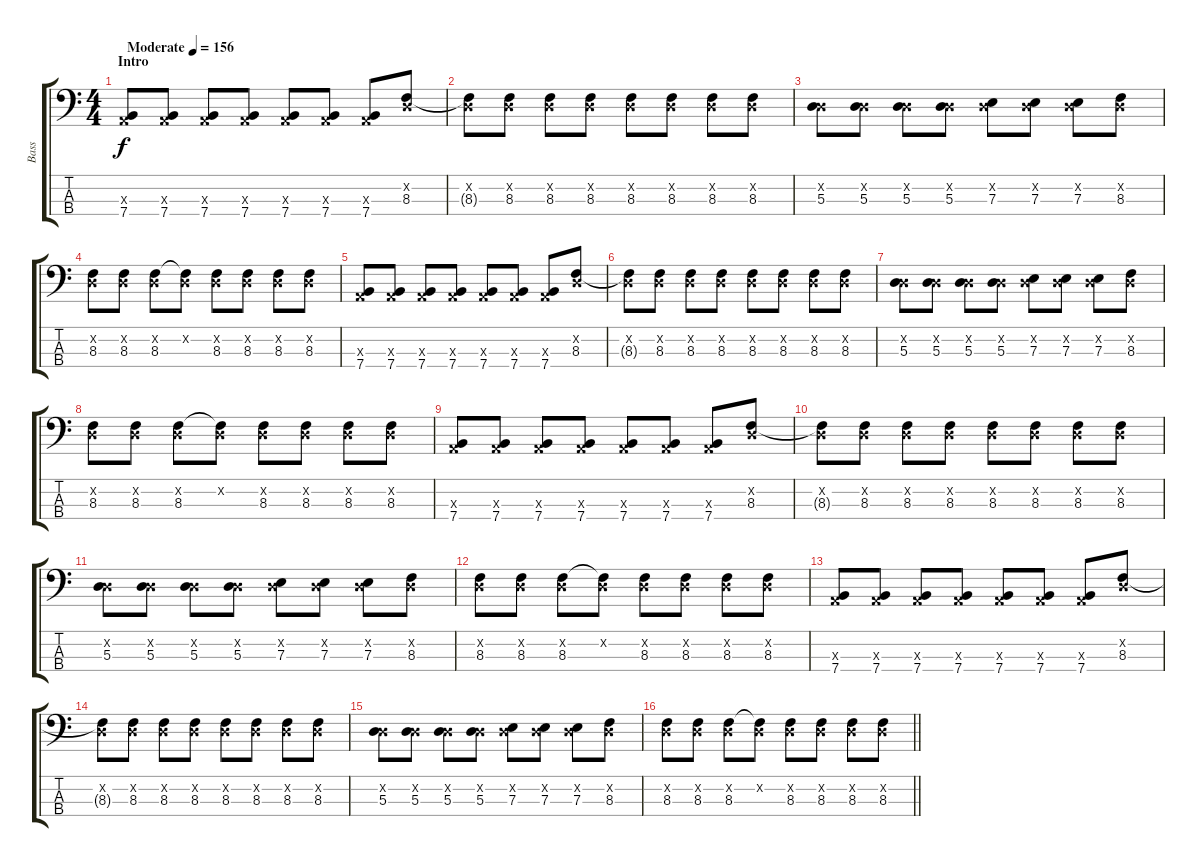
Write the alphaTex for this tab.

\track ("Bass" "Bass") {instrument electricbassfinger}
\staff {score tabs}
\tuning (G2 D2 A1 E1) {hide}
\ts (4 4)
\section ("" "Intro")
\tempo (156 "Moderate")
\clef f4
\ks c
(0.3{x} 7.4).8{dy f instrument electricbassfinger} (0.3{x} 7.4).8 (0.3{x} 7.4).8 (0.3{x} 7.4).8 (0.3{x} 7.4).8 (0.3{x} 7.4).8 (0.3{x} 7.4).8 (0.2{x} 8.3).8 |
(0.2{x} 8.3{t}).8 (0.2{x} 8.3).8 (0.2{x} 8.3).8 (0.2{x} 8.3).8 (0.2{x} 8.3).8 (0.2{x} 8.3).8 (0.2{x} 8.3).8 (0.2{x} 8.3).8 |
(0.2{x} 5.3).8 (0.2{x} 5.3).8 (0.2{x} 5.3).8 (0.2{x} 5.3).8 (0.2{x} 7.3).8 (0.2{x} 7.3).8 (0.2{x} 7.3).8 (0.2{x} 8.3).8 |
(0.2{x} 8.3).8 (0.2{x} 8.3).8 (0.2{x} 8.3).8 (0.2{x} 8.3{t}).8 (0.2{x} 8.3).8 (0.2{x} 8.3).8 (0.2{x} 8.3).8 (0.2{x} 8.3).8 |
(0.3{x} 7.4).8 (0.3{x} 7.4).8 (0.3{x} 7.4).8 (0.3{x} 7.4).8 (0.3{x} 7.4).8 (0.3{x} 7.4).8 (0.3{x} 7.4).8 (0.2{x} 8.3).8 |
(0.2{x} 8.3{t}).8 (0.2{x} 8.3).8 (0.2{x} 8.3).8 (0.2{x} 8.3).8 (0.2{x} 8.3).8 (0.2{x} 8.3).8 (0.2{x} 8.3).8 (0.2{x} 8.3).8 |
(0.2{x} 5.3).8 (0.2{x} 5.3).8 (0.2{x} 5.3).8 (0.2{x} 5.3).8 (0.2{x} 7.3).8 (0.2{x} 7.3).8 (0.2{x} 7.3).8 (0.2{x} 8.3).8 |
(0.2{x} 8.3).8 (0.2{x} 8.3).8 (0.2{x} 8.3).8 (0.2{x} 8.3{t}).8 (0.2{x} 8.3).8 (0.2{x} 8.3).8 (0.2{x} 8.3).8 (0.2{x} 8.3).8 |
(0.3{x} 7.4).8 (0.3{x} 7.4).8 (0.3{x} 7.4).8 (0.3{x} 7.4).8 (0.3{x} 7.4).8 (0.3{x} 7.4).8 (0.3{x} 7.4).8 (0.2{x} 8.3).8 |
(0.2{x} 8.3{t}).8 (0.2{x} 8.3).8 (0.2{x} 8.3).8 (0.2{x} 8.3).8 (0.2{x} 8.3).8 (0.2{x} 8.3).8 (0.2{x} 8.3).8 (0.2{x} 8.3).8 |
(0.2{x} 5.3).8 (0.2{x} 5.3).8 (0.2{x} 5.3).8 (0.2{x} 5.3).8 (0.2{x} 7.3).8 (0.2{x} 7.3).8 (0.2{x} 7.3).8 (0.2{x} 8.3).8 |
(0.2{x} 8.3).8 (0.2{x} 8.3).8 (0.2{x} 8.3).8 (0.2{x} 8.3{t}).8 (0.2{x} 8.3).8 (0.2{x} 8.3).8 (0.2{x} 8.3).8 (0.2{x} 8.3).8 |
(0.3{x} 7.4).8 (0.3{x} 7.4).8 (0.3{x} 7.4).8 (0.3{x} 7.4).8 (0.3{x} 7.4).8 (0.3{x} 7.4).8 (0.3{x} 7.4).8 (0.2{x} 8.3).8 |
(0.2{x} 8.3{t}).8 (0.2{x} 8.3).8 (0.2{x} 8.3).8 (0.2{x} 8.3).8 (0.2{x} 8.3).8 (0.2{x} 8.3).8 (0.2{x} 8.3).8 (0.2{x} 8.3).8 |
(0.2{x} 5.3).8 (0.2{x} 5.3).8 (0.2{x} 5.3).8 (0.2{x} 5.3).8 (0.2{x} 7.3).8 (0.2{x} 7.3).8 (0.2{x} 7.3).8 (0.2{x} 8.3).8 |
\barLineRight lightlight
(0.2{x} 8.3).8 (0.2{x} 8.3).8 (0.2{x} 8.3).8 (0.2{x} 8.3{t}).8 (0.2{x} 8.3).8 (0.2{x} 8.3).8 (0.2{x} 8.3).8 (0.2{x} 8.3).8
